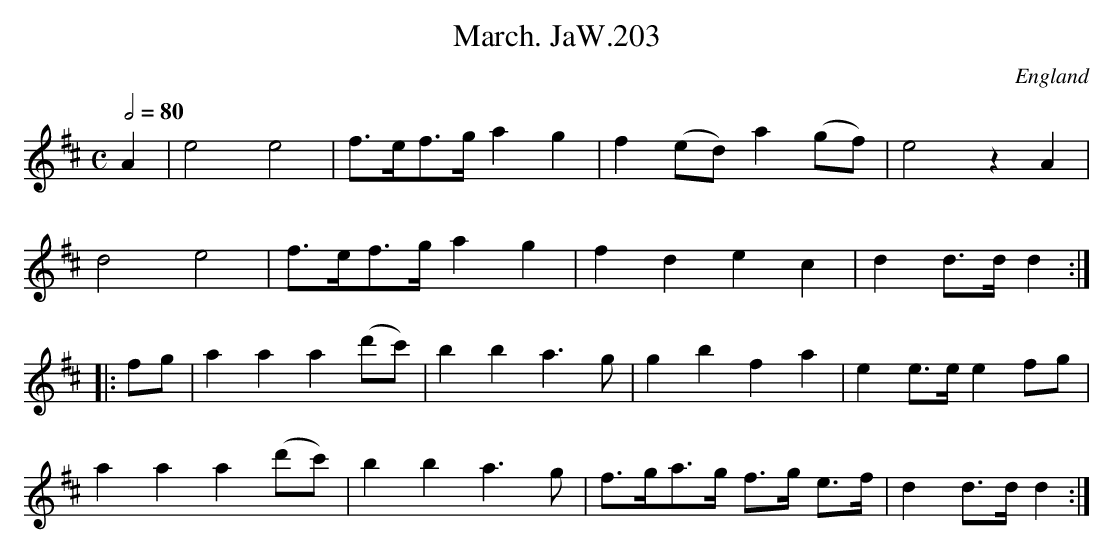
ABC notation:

X:1
T:March. JaW.203
M:C
L:1/8
Q:1/2=80
O:England
K:D major
A2|e4e4|f>ef>ga2g2|f2(ed)a2(gf)|e4z2A2|!
d4e4|f>ef>ga2g2|f2d2e2c2|d2d>dd2:|!
|:fg|a2a2a2(d'c')|b2b2a3g|g2b2f2a2|e2e>ee2fg|!
a2a2a2(d'c')|b2b2a3g|f>ga>g f>g e>f|d2d>dd2:|
